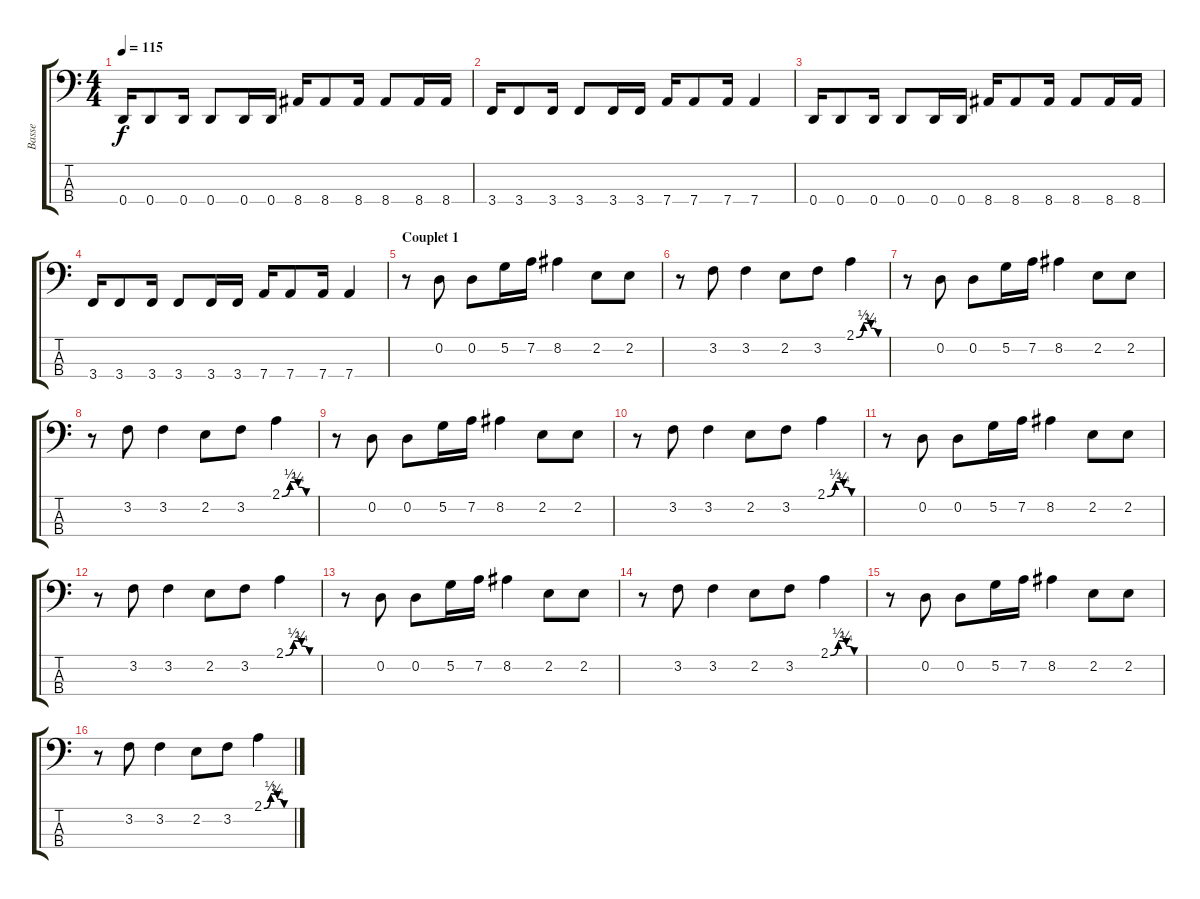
\track ("Basse" "Basse") {instrument electricbassfinger}
\staff {score tabs}
\tuning (G2 D2 A1 D1) {hide}
\ts (4 4)
\tempo 115
\clef f4
\ks c
0.4.16{dy f} 0.4.8 0.4.16 0.4.8 0.4.16 0.4.16 8.4.16 8.4.8 8.4.16 8.4.8 8.4.16 8.4.16 |
3.4.16 3.4.8 3.4.16 3.4.8 3.4.16 3.4.16 7.4.16 7.4.8 7.4.16 7.4.4 |
0.4.16 0.4.8 0.4.16 0.4.8 0.4.16 0.4.16 8.4.16 8.4.8 8.4.16 8.4.8 8.4.16 8.4.16 |
3.4.16 3.4.8 3.4.16 3.4.8 3.4.16 3.4.16 7.4.16 7.4.8 7.4.16 7.4.4 |
\section ("" "Couplet 1")
r.8 0.2.8 0.2.8 5.2.16 7.2.16 8.2.4 2.2.8 2.2.8 |
r.8 3.2.8 3.2.4 2.2.8 3.2.8 2.1{be (custom 0 0 15 2 30 1 45 0 60 0)}.4 |
r.8 0.2.8 0.2.8 5.2.16 7.2.16 8.2.4 2.2.8 2.2.8 |
r.8 3.2.8 3.2.4 2.2.8 3.2.8 2.1{be (custom 0 0 15 2 30 1 45 0 60 0)}.4 |
r.8 0.2.8 0.2.8 5.2.16 7.2.16 8.2.4 2.2.8 2.2.8 |
r.8 3.2.8 3.2.4 2.2.8 3.2.8 2.1{be (custom 0 0 15 2 30 1 45 0 60 0)}.4 |
r.8 0.2.8 0.2.8 5.2.16 7.2.16 8.2.4 2.2.8 2.2.8 |
r.8 3.2.8 3.2.4 2.2.8 3.2.8 2.1{be (custom 0 0 15 2 30 1 45 0 60 0)}.4 |
r.8 0.2.8 0.2.8 5.2.16 7.2.16 8.2.4 2.2.8 2.2.8 |
r.8 3.2.8 3.2.4 2.2.8 3.2.8 2.1{be (custom 0 0 15 2 30 1 45 0 60 0)}.4 |
r.8 0.2.8 0.2.8 5.2.16 7.2.16 8.2.4 2.2.8 2.2.8 |
r.8 3.2.8 3.2.4 2.2.8 3.2.8 2.1{be (custom 0 0 15 2 30 1 45 0 60 0)}.4
